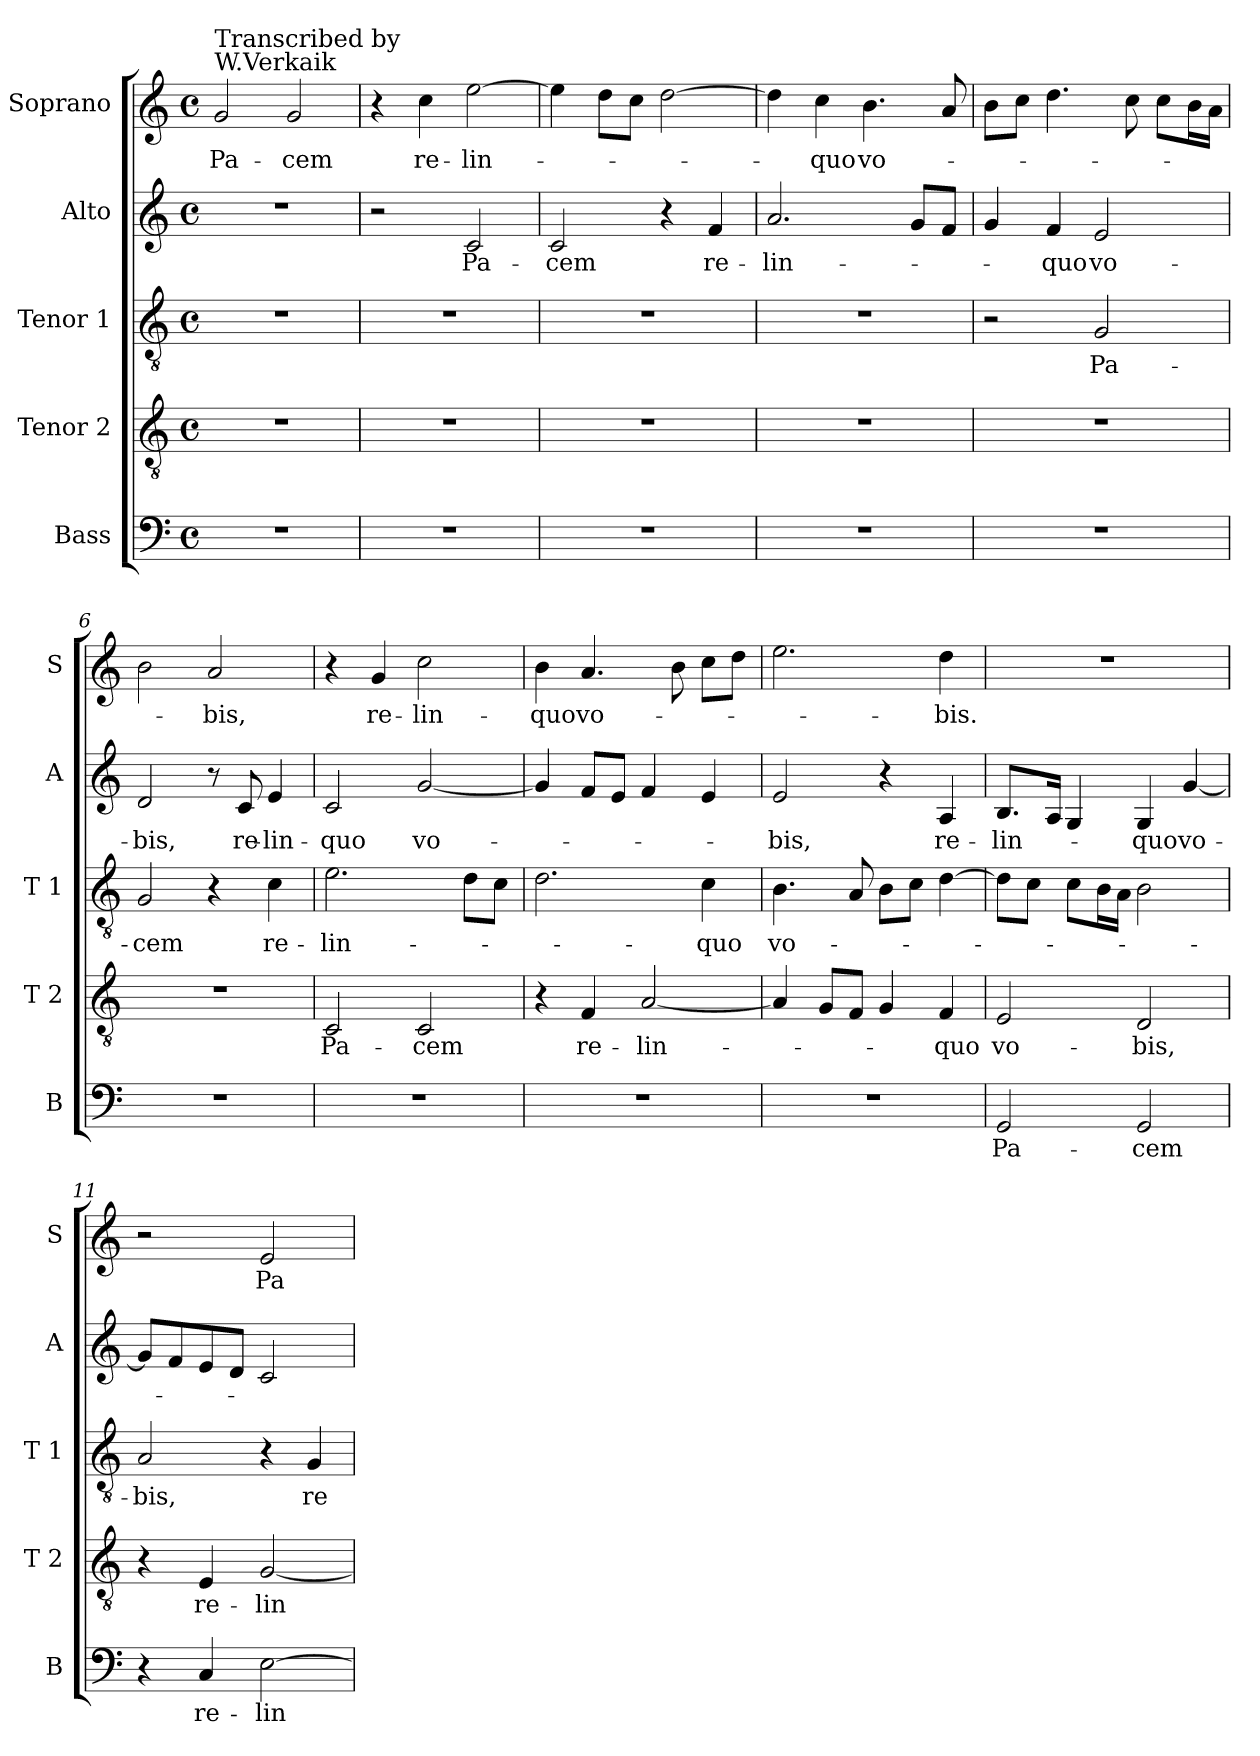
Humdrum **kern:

**kern	**text	**kern	**text	**kern	**text	**kern	**text	**kern	**text
*part5	*part5	*part4	*part4	*part3	*part3	*part2	*part2	*part1	*part1
*staff5	*staff5	*staff4	*staff4	*staff3	*staff3	*staff2	*staff2	*staff1	*staff1
*I"Bass	*	*I"Tenor 2	*	*I"Tenor 1	*	*I"Alto	*	*I"Soprano	*
*I'B	*	*I'T 2	*	*I'T 1	*	*I'A	*	*I'S	*
*clefF4	*	*clefGv2	*	*clefGv2	*	*clefG2	*	*clefG2	*
*k[]	*	*k[]	*	*k[]	*	*k[]	*	*k[]	*
*C:	*	*C:	*	*C:	*	*C:	*	*C:	*
*M4/4	*	*M4/4	*	*M4/4	*	*M4/4	*	*M4/4	*
*met(c)	*	*met(c)	*	*met(c)	*	*met(c)	*	*met(c)	*
=1	=1	=1	=1	=1	=1	=1	=1	=1	=1
!	!	!	!	!	!	!	!	!LO:TX:a:t=Transcribed by \nW.Verkaik	!
1r	.	1r	.	1r	.	1r	.	2g/	Pa-
.	.	.	.	.	.	.	.	2g/	-cem
=2	=2	=2	=2	=2	=2	=2	=2	=2	=2
1r	.	1r	.	1r	.	2r	.	4r	.
.	.	.	.	.	.	.	.	4cc\	re-
.	.	.	.	.	.	2c/	Pa-	[2ee\	-lin-
=3	=3	=3	=3	=3	=3	=3	=3	=3	=3
1r	.	1r	.	1r	.	2c/	-cem	4ee\]	.
.	.	.	.	.	.	.	.	8dd\L	.
.	.	.	.	.	.	.	.	8cc\J	.
.	.	.	.	.	.	4r	.	[2dd\	.
.	.	.	.	.	.	4f/	re-	.	.
=4	=4	=4	=4	=4	=4	=4	=4	=4	=4
1r	.	1r	.	1r	.	2.a/	-lin-	4dd\]	.
.	.	.	.	.	.	.	.	4cc\	-quo
.	.	.	.	.	.	.	.	4.b\	vo-
.	.	.	.	.	.	8g/L	.	.	.
.	.	.	.	.	.	8f/J	.	8a/	.
=5	=5	=5	=5	=5	=5	=5	=5	=5	=5
1r	.	1r	.	2r	.	4g/	.	8b\L	.
.	.	.	.	.	.	.	.	8cc\J	.
.	.	.	.	.	.	4f/	-quo	4.dd\	.
.	.	.	.	2G/	Pa-	2e/	vo-	.	.
.	.	.	.	.	.	.	.	8cc\	.
.	.	.	.	.	.	.	.	8cc\L	.
.	.	.	.	.	.	.	.	16b\L	.
.	.	.	.	.	.	.	.	16a\JJ	.
!!LO:LB:g=z
=6	=6	=6	=6	=6	=6	=6	=6	=6	=6
1r	.	1r	.	2G/	-cem	2d/	-bis,	2b\	.
.	.	.	.	4r	.	8r	.	2a/	-bis,
.	.	.	.	.	.	8c/	re-	.	.
.	.	.	.	4c\	re-	4e/	-lin-	.	.
=7	=7	=7	=7	=7	=7	=7	=7	=7	=7
1r	.	2C/	Pa-	2.e\	-lin-	2c/	-quo	4r	.
.	.	.	.	.	.	.	.	4g/	re-
.	.	2C/	-cem	.	.	[2g/	vo-	2cc\	-lin-
.	.	.	.	8d\L	.	.	.	.	.
.	.	.	.	8c\J	.	.	.	.	.
=8	=8	=8	=8	=8	=8	=8	=8	=8	=8
1r	.	4r	.	2.d\	.	4g/]	.	4b\	-quo
.	.	4F/	re-	.	.	8f/L	.	4.a/	vo-
.	.	.	.	.	.	8e/J	.	.	.
.	.	[2A/	-lin-	.	.	4f/	.	.	.
.	.	.	.	.	.	.	.	8b\	.
.	.	.	.	4c\	-quo	4e/	.	8cc\L	.
.	.	.	.	.	.	.	.	8dd\J	.
=9	=9	=9	=9	=9	=9	=9	=9	=9	=9
1r	.	4A/]	.	4.B\	vo-	2e/	-bis,	2.ee\	.
.	.	8G/L	.	.	.	.	.	.	.
.	.	8F/J	.	8A/	.	.	.	.	.
.	.	4G/	.	8B\L	.	4r	.	.	.
.	.	.	.	8c\J	.	.	.	.	.
.	.	4F/	-quo	[4d\	.	4A/	re-	4dd\	-bis.
=10	=10	=10	=10	=10	=10	=10	=10	=10	=10
2GG/	Pa-	2E/	vo-	8d\L]	.	8.B/L	-lin-	1r	.
.	.	.	.	8c\J	.	.	.	.	.
.	.	.	.	.	.	16A/Jk	.	.	.
.	.	.	.	8c\L	.	4G/	.	.	.
.	.	.	.	16B\L	.	.	.	.	.
.	.	.	.	16A\JJ	.	.	.	.	.
2GG/	-cem	2D/	-bis,	2B\	.	4G/	-quo	.	.
.	.	.	.	.	.	[4g/	vo-	.	.
!!LO:PB:g=z
=11	=11	=11	=11	=11	=11	=11	=11	=11	=11
4r	.	4r	.	2A/	-bis,	8g/L]	.	2r	.
.	.	.	.	.	.	8f/	.	.	.
4C/	re-	4E/	re-	.	.	8e/	.	.	.
.	.	.	.	.	.	8d/J	.	.	.
[2E\	-lin-	[2G/	-lin-	4r	.	2c/	.	2e/	Pa-
.	.	.	.	4G/	re-	.	.	.	.
=	=	=	=	=	=	=	=	=	=
*-	*-	*-	*-	*-	*-	*-	*-	*-	*-
